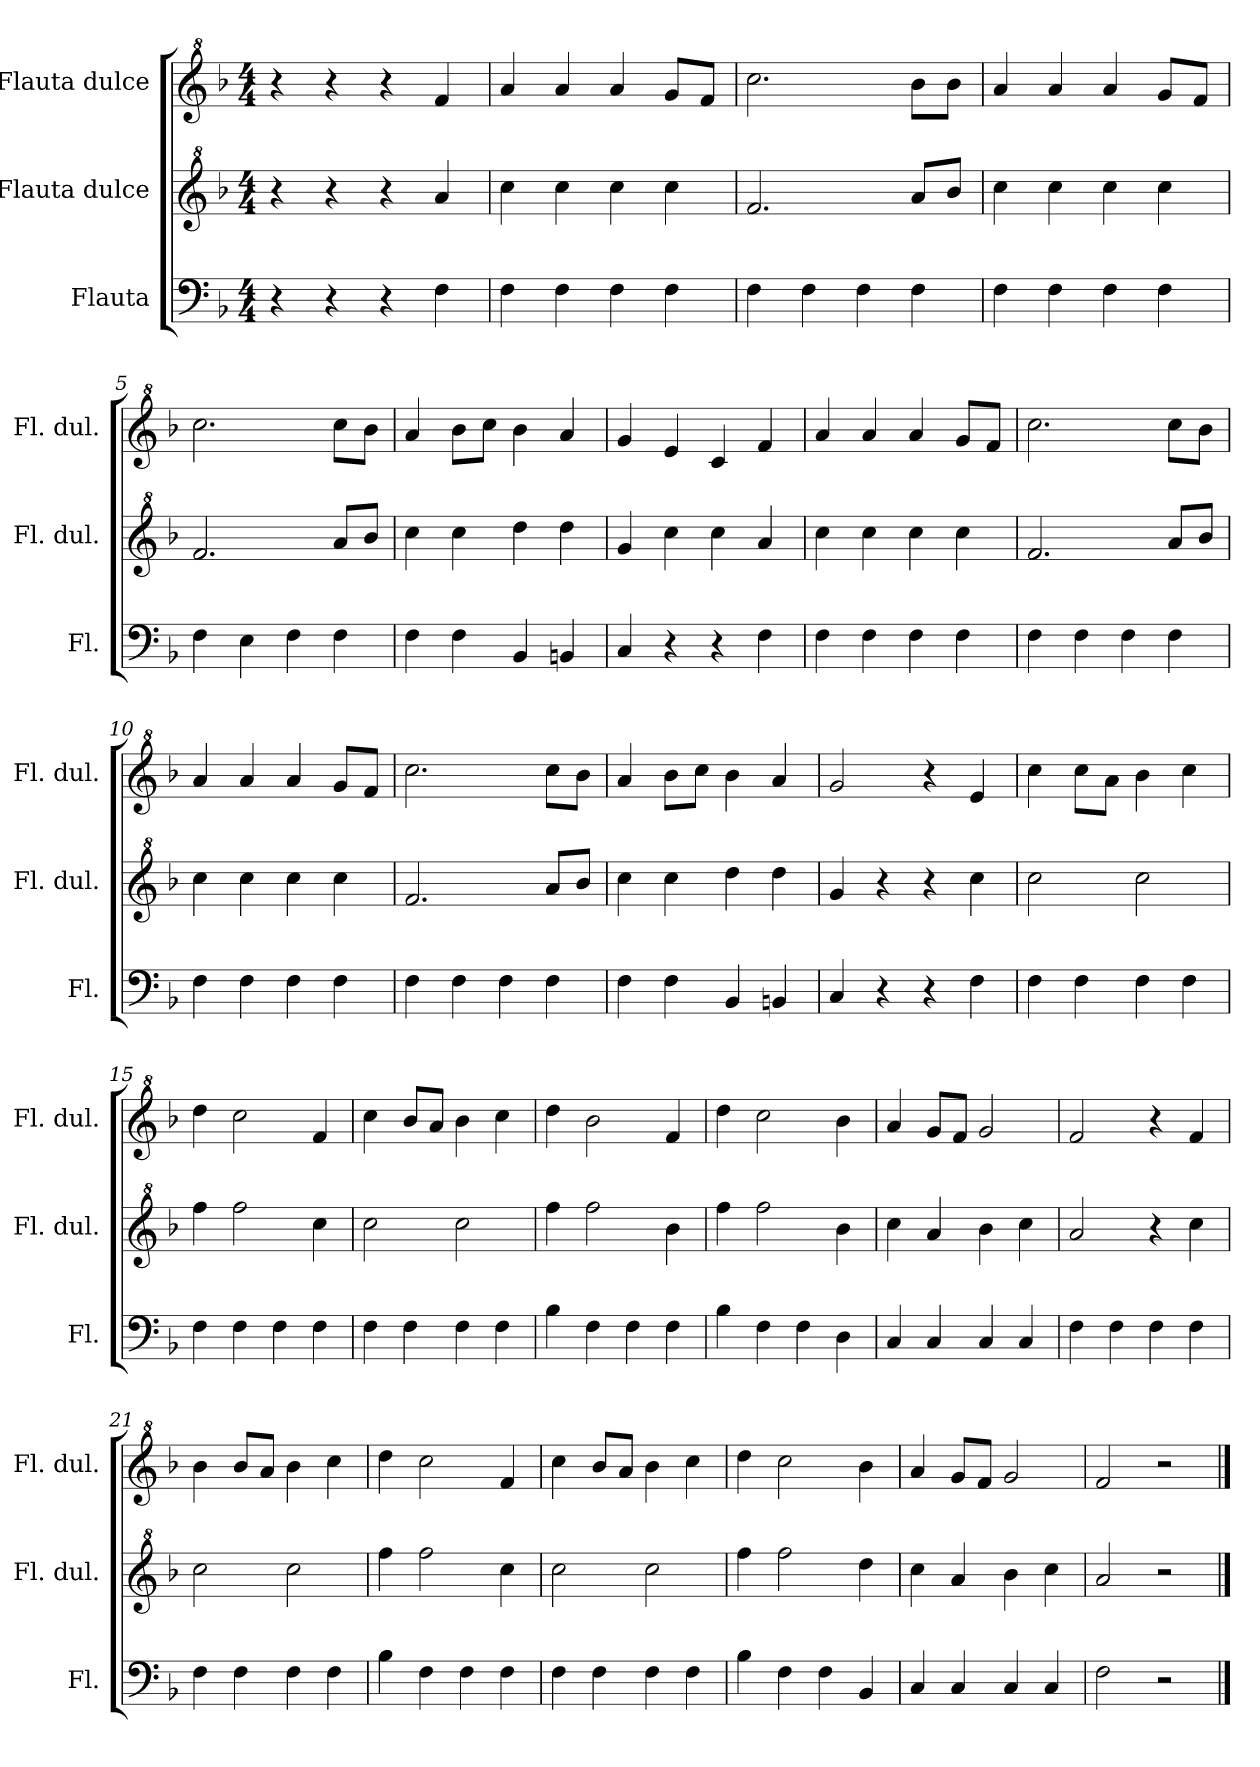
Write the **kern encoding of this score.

**kern	**kern	**kern
*part3	*part2	*part1
*staff3	*staff2	*staff1
*I"Flauta	*I"Flauta dulce	*I"Flauta dulce
*I'Fl.	*I'Fl. dul.	*I'Fl. dul.
*clefF4	*clefG^2	*clefG^2
*k[b-]	*k[b-]	*k[b-]
*M4/4	*M4/4	*M4/4
=1	=1	=1
4r	4r	4r
4r	4r	4r
4r	4r	4r
4F\	4aa/	4ff/
=2	=2	=2
4F\	4ccc\	4aa/
4F\	4ccc\	4aa/
4F\	4ccc\	4aa/
4F\	4ccc\	8gg/L
.	.	8ff/J
=3	=3	=3
4F\	2.ff/	2.ccc\
4F\	.	.
4F\	.	.
4F\	8aa/L	8bb-\L
.	8bb-/J	8bb-\J
=4	=4	=4
4F\	4ccc\	4aa/
4F\	4ccc\	4aa/
4F\	4ccc\	4aa/
4F\	4ccc\	8gg/L
.	.	8ff/J
=5	=5	=5
4F\	2.ff/	2.ccc\
4E\	.	.
4F\	.	.
4F\	8aa/L	8ccc\L
.	8bb-/J	8bb-\J
=6	=6	=6
4F\	4ccc\	4aa/
4F\	4ccc\	8bb-\L
.	.	8ccc\J
4BB-/	4ddd\	4bb-\
4BBn/	4ddd\	4aa/
=7	=7	=7
4C/	4gg/	4gg/
4r	4ccc\	4ee/
4r	4ccc\	4cc/
4F\	4aa/	4ff/
!!LO:LB:g=z
=8	=8	=8
4F\	4ccc\	4aa/
4F\	4ccc\	4aa/
4F\	4ccc\	4aa/
4F\	4ccc\	8gg/L
.	.	8ff/J
=9	=9	=9
4F\	2.ff/	2.ccc\
4F\	.	.
4F\	.	.
4F\	8aa/L	8ccc\L
.	8bb-/J	8bb-\J
=10	=10	=10
4F\	4ccc\	4aa/
4F\	4ccc\	4aa/
4F\	4ccc\	4aa/
4F\	4ccc\	8gg/L
.	.	8ff/J
=11	=11	=11
4F\	2.ff/	2.ccc\
4F\	.	.
4F\	.	.
4F\	8aa/L	8ccc\L
.	8bb-/J	8bb-\J
=12	=12	=12
4F\	4ccc\	4aa/
4F\	4ccc\	8bb-\L
.	.	8ccc\J
4BB-/	4ddd\	4bb-\
4BBn/	4ddd\	4aa/
=13	=13	=13
4C/	4gg/	2gg/
4r	4r	.
4r	4r	4r
4F\	4ccc\	4ee/
=14	=14	=14
4F\	2ccc\	4ccc\
4F\	.	8ccc\L
.	.	8aa\J
4F\	2ccc\	4bb-\
4F\	.	4ccc\
!!LO:LB:g=z
=15	=15	=15
4F\	4fff\	4ddd\
4F\	2fff\	2ccc\
4F\	.	.
4F\	4ccc\	4ff/
=16	=16	=16
4F\	2ccc\	4ccc\
4F\	.	8bb-/L
.	.	8aa/J
4F\	2ccc\	4bb-\
4F\	.	4ccc\
=17	=17	=17
4B-\	4fff\	4ddd\
4F\	2fff\	2bb-\
4F\	.	.
4F\	4bb-\	4ff/
=18	=18	=18
4B-\	4fff\	4ddd\
4F\	2fff\	2ccc\
4F\	.	.
4D\	4bb-\	4bb-\
=19	=19	=19
4C/	4ccc\	4aa/
4C/	4aa/	8gg/L
.	.	8ff/J
4C/	4bb-\	2gg/
4C/	4ccc\	.
=20	=20	=20
4F\	2aa/	2ff/
4F\	.	.
4F\	4r	4r
4F\	4ccc\	4ff/
!!LO:PB:g=z
=21	=21	=21
4F\	2ccc\	4bb-\
4F\	.	8bb-/L
.	.	8aa/J
4F\	2ccc\	4bb-\
4F\	.	4ccc\
=22	=22	=22
4B-\	4fff\	4ddd\
4F\	2fff\	2ccc\
4F\	.	.
4F\	4ccc\	4ff/
=23	=23	=23
4F\	2ccc\	4ccc\
4F\	.	8bb-/L
.	.	8aa/J
4F\	2ccc\	4bb-\
4F\	.	4ccc\
=24	=24	=24
4B-\	4fff\	4ddd\
4F\	2fff\	2ccc\
4F\	.	.
4BB-/	4ddd\	4bb-\
=25	=25	=25
4C/	4ccc\	4aa/
4C/	4aa/	8gg/L
.	.	8ff/J
4C/	4bb-\	2gg/
4C/	4ccc\	.
=26	=26	=26
2F\	2aa/	2ff/
2r	2r	2r
==	==	==
*-	*-	*-
